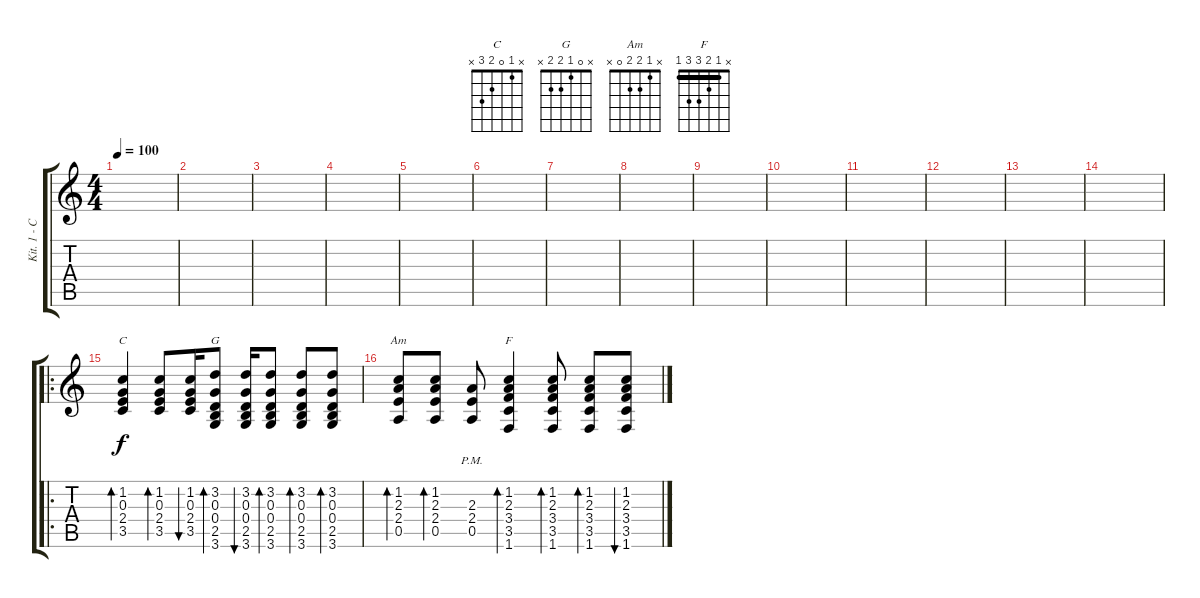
\track ("Kit. 1 - Clean" "Kit. 1 - C") {instrument electricguitarclean}
\staff {score tabs}
\tuning (E4 B3 G3 D3 A2 E2) {hide}
\chord ("C" x 1 0 2 3 x)
\chord ("G" x 0 1 2 2 x)
\chord ("Am" x 1 2 2 0 x)
\chord ("F" x 1 2 3 3 1) {barre 1}
\ts (4 4)
\tempo 100
\clef g2
\ks c
|
|
|
|
|
|
|
|
|
|
|
|
|
|
\ro
(1.2 0.3 2.4 3.5).4{bd 60 ch "C"} (1.2 0.3 2.4 3.5).8{bd 60} (1.2 0.3 2.4 3.5).16{bu 60} (3.2 0.3 0.4 2.5 3.6).8{bd 60 ch "G"} (3.2 0.3 0.4 2.5 3.6).16{bu 60} (3.2 0.3 0.4 2.5 3.6).8{bd 60} (3.2 0.3 0.4 2.5 3.6).8{bd 60} (3.2 0.3 0.4 2.5 3.6).8{bd 60} |
(1.2 2.3 2.4 0.5).8{bd 60 ch "Am"} (1.2 2.3 2.4 0.5).8{bd 60} (2.3{pm} 2.4{pm} 0.5{pm}).8 (1.2 2.3 3.4 3.5 1.6).4{bd 60 ch "F"} (1.2 2.3 3.4 3.5 1.6).8{bd 60} (1.2 2.3 3.4 3.5 1.6).8{bd 60} (1.2 2.3 3.4 3.5 1.6).8{bu 60}
